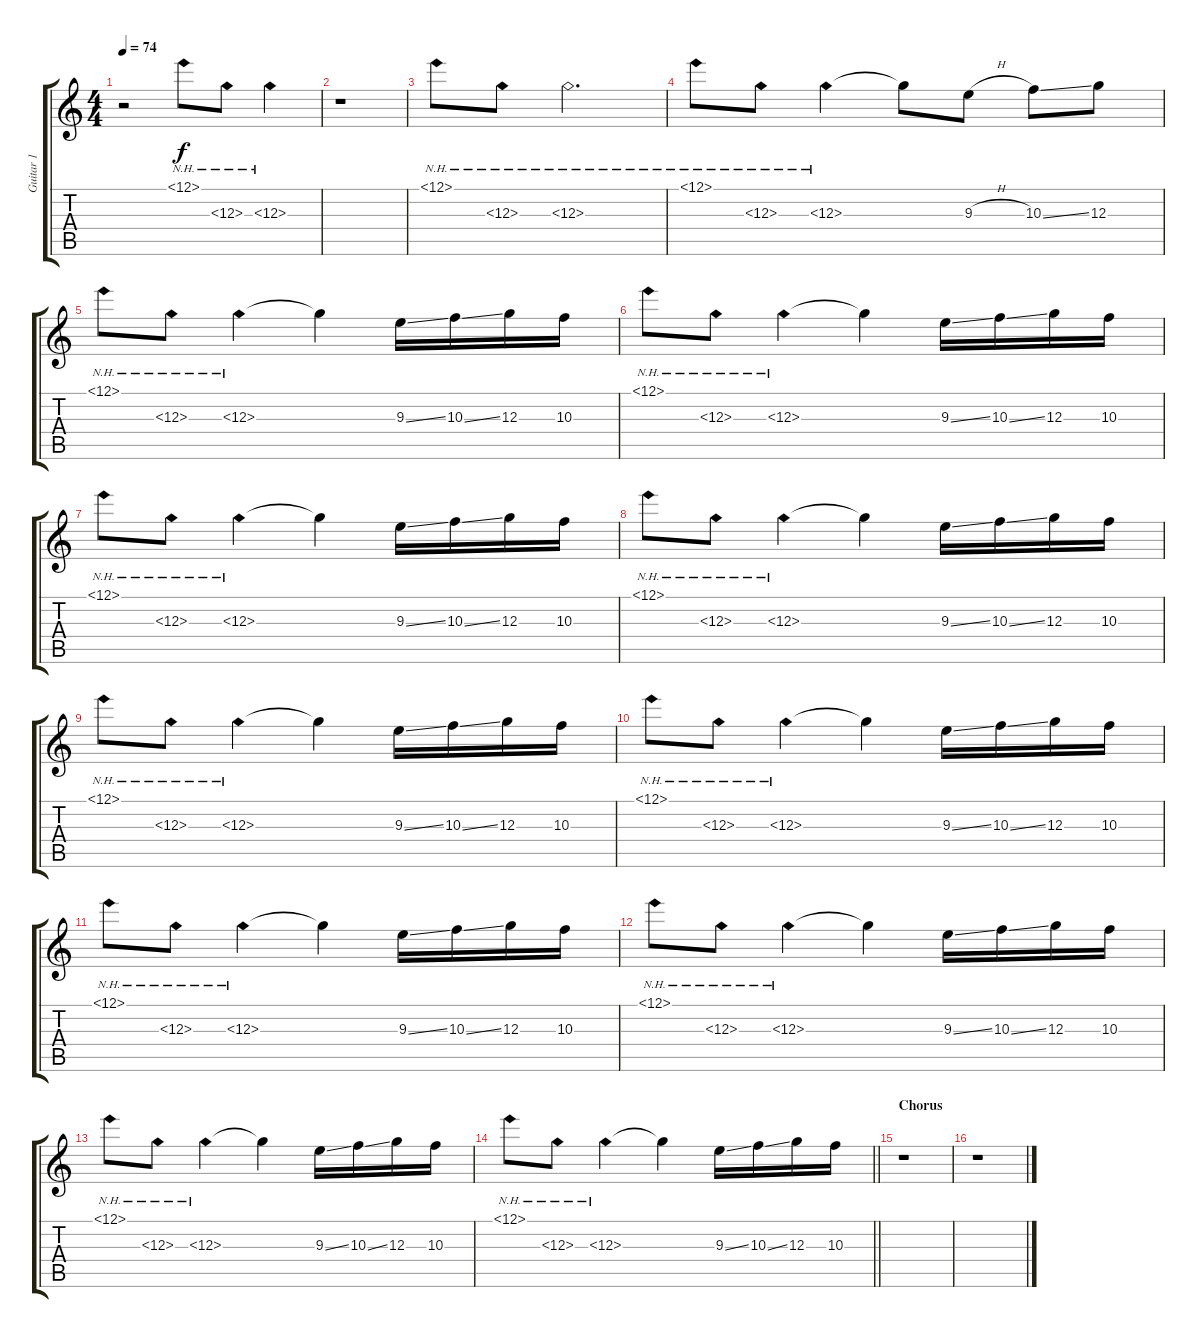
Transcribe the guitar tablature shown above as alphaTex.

\track ("Guitar 1" "Guitar 1") {instrument overdrivenguitar}
\staff {score tabs}
\tuning (E4 B3 G3 D3 A2 E2) {hide}
\ts (4 4)
\tempo 74
\clef g2
\ks c
r.2{dy f instrument overdrivenguitar} 12.1{nh}.8 12.3{nh}.8 12.3{nh}.4 |
r.1 |
12.1{nh}.8 12.3{nh}.8 12.3{nh}.2{d} |
12.1{nh}.8 12.3{nh}.8 12.3{nh}.4 12.3{t}.8 9.3{h}.8 10.3{ss}.8 12.3.8 |
12.1{nh}.8 12.3{nh}.8 12.3{nh}.4 12.3{t}.4 9.3{ss}.16 10.3{ss}.16 12.3.16 10.3.16 |
12.1{nh}.8 12.3{nh}.8 12.3{nh}.4 12.3{t}.4 9.3{ss}.16 10.3{ss}.16 12.3.16 10.3.16 |
12.1{nh}.8 12.3{nh}.8 12.3{nh}.4 12.3{t}.4 9.3{ss}.16 10.3{ss}.16 12.3.16 10.3.16 |
12.1{nh}.8 12.3{nh}.8 12.3{nh}.4 12.3{t}.4 9.3{ss}.16 10.3{ss}.16 12.3.16 10.3.16 |
12.1{nh}.8 12.3{nh}.8 12.3{nh}.4 12.3{t}.4 9.3{ss}.16 10.3{ss}.16 12.3.16 10.3.16 |
12.1{nh}.8 12.3{nh}.8 12.3{nh}.4 12.3{t}.4 9.3{ss}.16 10.3{ss}.16 12.3.16 10.3.16 |
12.1{nh}.8 12.3{nh}.8 12.3{nh}.4 12.3{t}.4 9.3{ss}.16 10.3{ss}.16 12.3.16 10.3.16 |
12.1{nh}.8 12.3{nh}.8 12.3{nh}.4 12.3{t}.4 9.3{ss}.16 10.3{ss}.16 12.3.16 10.3.16 |
12.1{nh}.8 12.3{nh}.8 12.3{nh}.4 12.3{t}.4 9.3{ss}.16 10.3{ss}.16 12.3.16 10.3.16 |
\barLineRight lightlight
12.1{nh}.8 12.3{nh}.8 12.3{nh}.4 12.3{t}.4 9.3{ss}.16 10.3{ss}.16 12.3.16 10.3.16 |
\section ("" "Chorus")
r.1 |
r.1
